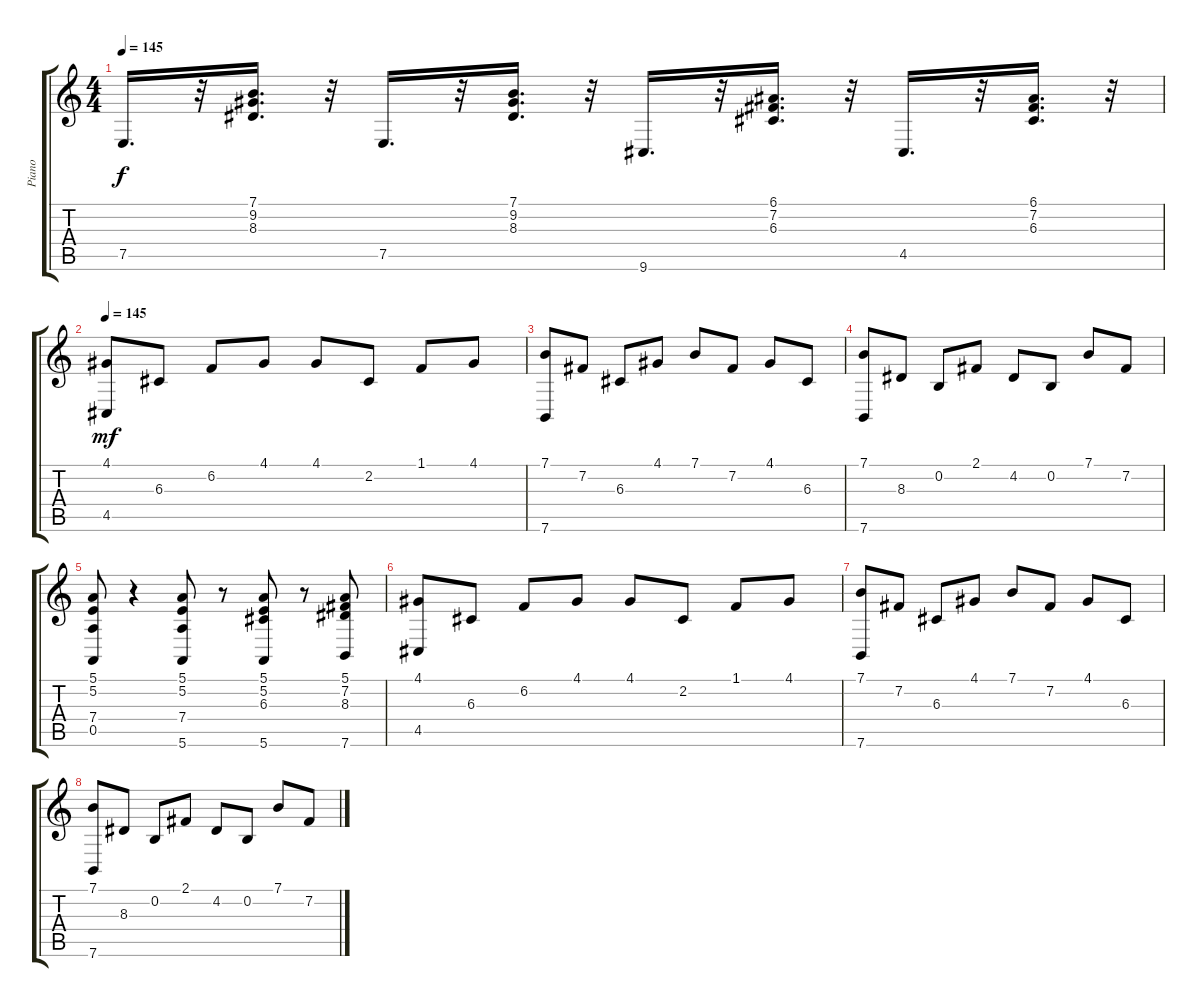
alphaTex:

\track ("Piano" "Piano") {instrument acousticgrandpiano}
\staff {score tabs}
\tuning (E4 B3 G3 D3 A2 E2) {hide}
\ts (4 4)
\tempo 145
\clef g2
\ks c
7.5.16{d dy f} r.32 (7.1 9.2 8.3).16{d} r.32 7.5.16{d} r.32 (7.1 9.2 8.3).16{d} r.32 9.6.16{d} r.32 (6.1 7.2 6.3).16{d} r.32 4.5.16{d} r.32 (6.1 7.2 6.3).16{d} r.32 |
\tempo 145
(4.1 4.5).8{dy mf} 6.3.8 6.2.8 4.1.8 4.1.8 2.2.8 1.1.8 4.1.8 |
(7.1 7.6).8 7.2.8 6.3.8 4.1.8 7.1.8 7.2.8 4.1.8 6.3.8 |
(7.1 7.6).8 8.3.8 0.2.8 2.1.8 4.2.8 0.2.8 7.1.8 7.2.8 |
(5.1 5.2 7.4 0.5).8 r.4 (5.1 5.2 7.4 5.6).8 r.8 (5.1 5.2 6.3 5.6).8 r.8 (5.1 7.2 8.3 7.6).8 |
(4.1 4.5).8 6.3.8 6.2.8 4.1.8 4.1.8 2.2.8 1.1.8 4.1.8 |
(7.1 7.6).8 7.2.8 6.3.8 4.1.8 7.1.8 7.2.8 4.1.8 6.3.8 |
(7.1 7.6).8 8.3.8 0.2.8 2.1.8 4.2.8 0.2.8 7.1.8 7.2.8
